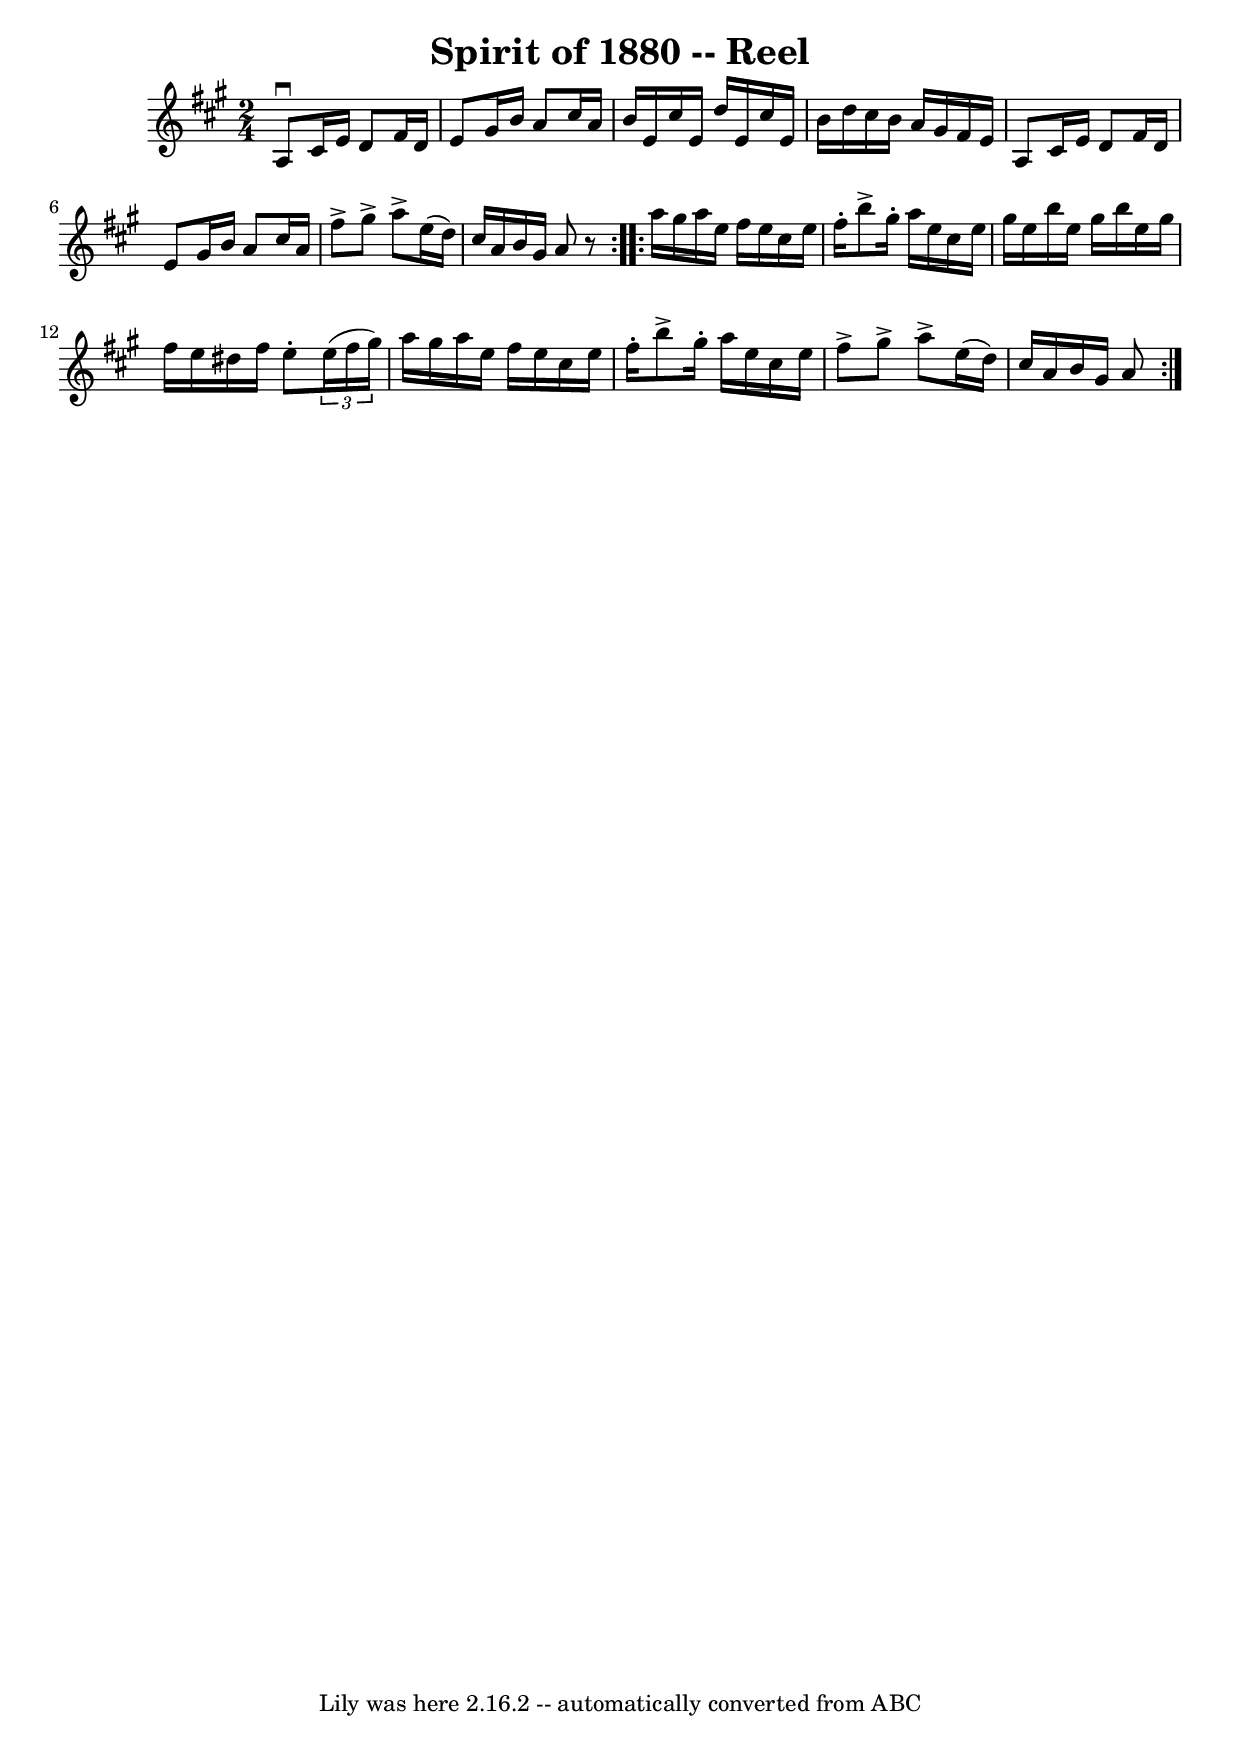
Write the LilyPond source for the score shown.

\version "2.16.2"
\include "Mammoth.ily"
\header {
  %% book = "Ryan's Mammoth Collection"
  crossRefNumber = "1"
  footnotes = "\\\\170"
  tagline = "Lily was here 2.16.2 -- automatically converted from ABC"
  title = "Spirit of 1880 -- Reel"

}
voicedefault =  {



  \repeat volta 2 {

    \time 2/4 
    \key a \major
    a8^\downbow cis'16 e'16 d'8 fis'16    
    d'16    |
    e'8 gis'16 b'16 a'8 cis''16 a'16    |
    
    b'16 e'16 cis''16 e'16 d''16 e'16 cis''16 e'16    
    |
    b'16 d''16 cis''16 b'16 a'16 gis'16 fis'16 e'16 
    |
    a8 cis'16 e'16 d'8 fis'16 d'16    |
    e'8 
    gis'16 b'16 a'8 cis''16 a'16    |
    fis''8^\accent   
    gis''8^\accent a''8^\accent e''16 (d''16)   |
    cis''16    
    a'16 b'16 gis'16 a'8    r8   
  } 
  \repeat volta 2 {
    a''16 gis''16  
    a''16 e''16 fis''16 e''16 cis''16 e''16    |
    fis''16-. b''8^\accent gis''16-. a''16 e''16 cis''16 e''16    
    |
    gis''16 e''16 b''16 e''16 gis''16 b''16 e''16    
    gis''16    |
    fis''16 e''16 dis''16 fis''16 e''8-.   
    \times 2/3 { e''16 (fis''16 gis''16) 
	       }   |
    a''16    
    gis''16 a''16 e''16 fis''16 e''16 cis''16 e''16    |
    
    fis''16-. b''8^\accent gis''16-. a''16 e''16 cis''16 e''16    
    |
    fis''8^\accent gis''8^\accent a''8^\accent e''16 (d''16)   |
    cis''16 a'16 b'16 gis'16 a'8  
  }   

}

\score{
  <<

    \context Staff="default"
    {
      \voicedefault 
      
    }

  >>
  \layout {
    
  }
  \midi {
  }

}
